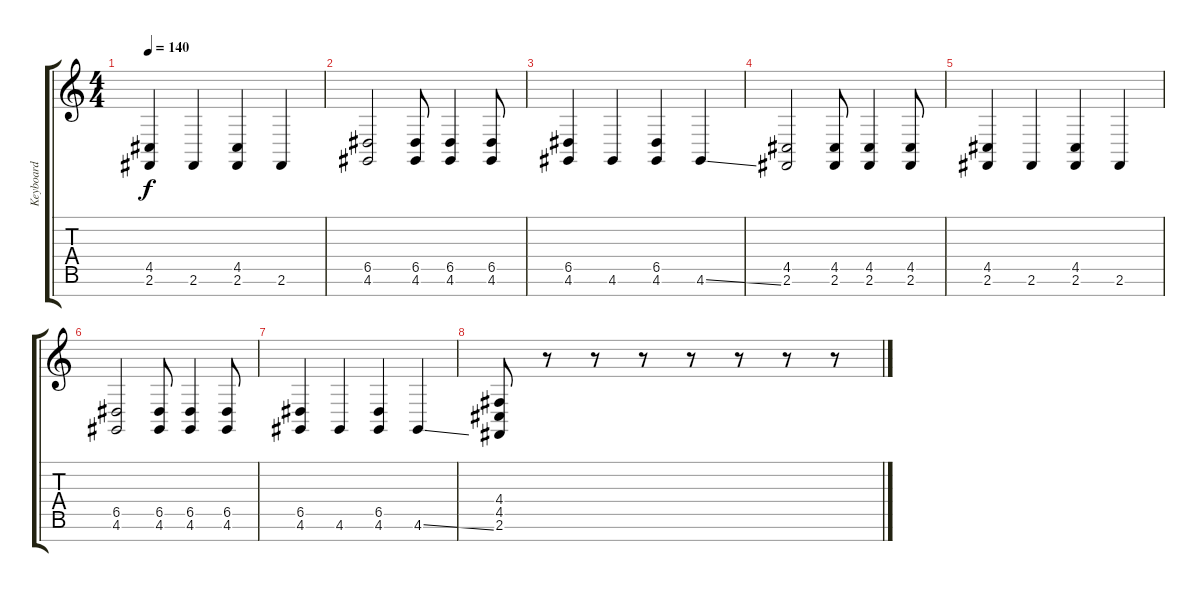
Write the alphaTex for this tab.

\track ("Keyboard" "Keyboard") {instrument lead2sawtooth}
\staff {score tabs}
\tuning (E4 B3 G3 D3 A2 E2 B1) {hide}
\ts (4 4)
\tempo 140
\clef g2
\ks c
(4.5 2.6).4{dy f} 2.6.4 (4.5 2.6).4 2.6.4 |
(6.5 4.6).2 (6.5 4.6).8 (6.5 4.6).4 (6.5 4.6).8 |
(6.5 4.6).4 4.6.4 (6.5 4.6).4 4.6{ss}.4 |
(4.5 2.6).2{volume 13} (4.5 2.6).8 (4.5 2.6).4 (4.5 2.6).8 |
(4.5 2.6).4 2.6.4 (4.5 2.6).4 2.6.4 |
(6.5 4.6).2 (6.5 4.6).8 (6.5 4.6).4 (6.5 4.6).8 |
(6.5 4.6).4 4.6.4 (6.5 4.6).4 4.6{ss}.4 |
(4.4 4.5 2.6).8 r.8 r.8 r.8 r.8 r.8 r.8 r.8
